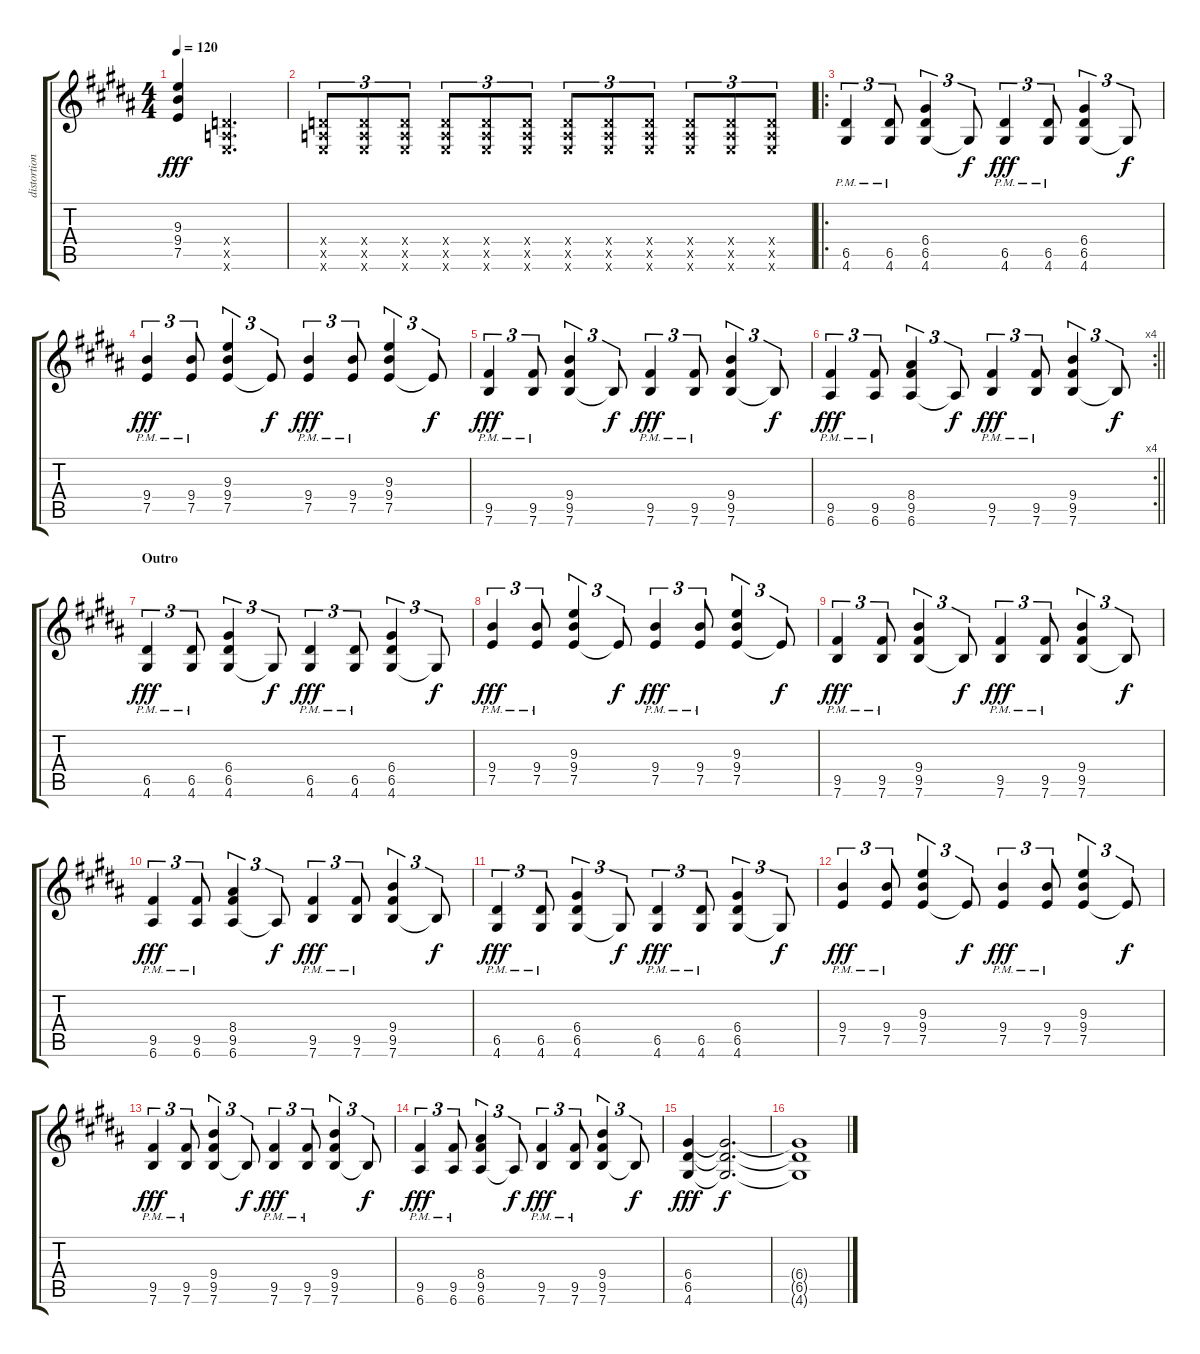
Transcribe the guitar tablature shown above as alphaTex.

\track ("distortion" "distortion") {instrument distortionguitar}
\staff {score tabs}
\tuning (E4 B3 G3 D3 A2 E2) {hide}
\ts (4 4)
\tempo 120
\clef g2
\ks g#minor
(9.3 9.4 7.5).4{dy fff} (0.4{x} 0.5{x} 0.6{x}).2{d} |
(0.4{x} 0.5{x} 0.6{x}).8{tu (3 2)} (0.4{x} 0.5{x} 0.6{x}).8{tu (3 2)} (0.4{x} 0.5{x} 0.6{x}).8{tu (3 2)} (0.4{x} 0.5{x} 0.6{x}).8{tu (3 2)} (0.4{x} 0.5{x} 0.6{x}).8{tu (3 2)} (0.4{x} 0.5{x} 0.6{x}).8{tu (3 2)} (0.4{x} 0.5{x} 0.6{x}).8{tu (3 2)} (0.4{x} 0.5{x} 0.6{x}).8{tu (3 2)} (0.4{x} 0.5{x} 0.6{x}).8{tu (3 2)} (0.4{x} 0.5{x} 0.6{x}).8{tu (3 2)} (0.4{x} 0.5{x} 0.6{x}).8{tu (3 2)} (0.4{x} 0.5{x} 0.6{x}).8{tu (3 2)} |
\ro
(6.5 4.6{pm}).4{tu (3 2) volume 13} (6.5 4.6{pm}).8{tu (3 2)} (6.4 6.5 4.6).4{tu (3 2)} 4.6{t}.8{tu (3 2) dy f} (6.5 4.6{pm}).4{tu (3 2) dy fff} (6.5 4.6{pm}).8{tu (3 2)} (6.4 6.5 4.6).4{tu (3 2)} 4.6{t}.8{tu (3 2) dy f} |
(9.4 7.5{pm}).4{tu (3 2) dy fff} (9.4 7.5{pm}).8{tu (3 2)} (9.3 9.4 7.5).4{tu (3 2)} 7.5{t}.8{tu (3 2) dy f} (9.4 7.5{pm}).4{tu (3 2) dy fff} (9.4 7.5{pm}).8{tu (3 2)} (9.3 9.4 7.5).4{tu (3 2)} 7.5{t}.8{tu (3 2) dy f} |
(9.5 7.6{pm}).4{tu (3 2) dy fff} (9.5 7.6{pm}).8{tu (3 2)} (9.4 9.5 7.6).4{tu (3 2)} 7.6{t}.8{tu (3 2) dy f} (9.5 7.6{pm}).4{tu (3 2) dy fff} (9.5 7.6{pm}).8{tu (3 2)} (9.4 9.5 7.6).4{tu (3 2)} 7.6{t}.8{tu (3 2) dy f} |
\rc 4
\barLineRight lightlight
(9.5 6.6{pm}).4{tu (3 2) dy fff} (9.5 6.6{pm}).8{tu (3 2)} (8.4 9.5 6.6).4{tu (3 2)} 6.6{t}.8{tu (3 2) dy f} (9.5 7.6{pm}).4{tu (3 2) dy fff} (9.5 7.6{pm}).8{tu (3 2)} (9.4 9.5 7.6).4{tu (3 2)} 7.6{t}.8{tu (3 2) dy f} |
\section ("" "Outro")
(6.5 4.6{pm}).4{tu (3 2) dy fff} (6.5 4.6{pm}).8{tu (3 2)} (6.4 6.5 4.6).4{tu (3 2)} 4.6{t}.8{tu (3 2) dy f} (6.5 4.6{pm}).4{tu (3 2) dy fff} (6.5 4.6{pm}).8{tu (3 2)} (6.4 6.5 4.6).4{tu (3 2)} 4.6{t}.8{tu (3 2) dy f} |
(9.4 7.5{pm}).4{tu (3 2) dy fff} (9.4 7.5{pm}).8{tu (3 2)} (9.3 9.4 7.5).4{tu (3 2)} 7.5{t}.8{tu (3 2) dy f} (9.4 7.5{pm}).4{tu (3 2) dy fff} (9.4 7.5{pm}).8{tu (3 2)} (9.3 9.4 7.5).4{tu (3 2)} 7.5{t}.8{tu (3 2) dy f} |
(9.5 7.6{pm}).4{tu (3 2) dy fff} (9.5 7.6{pm}).8{tu (3 2)} (9.4 9.5 7.6).4{tu (3 2)} 7.6{t}.8{tu (3 2) dy f} (9.5 7.6{pm}).4{tu (3 2) dy fff} (9.5 7.6{pm}).8{tu (3 2)} (9.4 9.5 7.6).4{tu (3 2)} 7.6{t}.8{tu (3 2) dy f} |
(9.5 6.6{pm}).4{tu (3 2) dy fff} (9.5 6.6{pm}).8{tu (3 2)} (8.4 9.5 6.6).4{tu (3 2)} 6.6{t}.8{tu (3 2) dy f} (9.5 7.6{pm}).4{tu (3 2) dy fff} (9.5 7.6{pm}).8{tu (3 2)} (9.4 9.5 7.6).4{tu (3 2)} 7.6{t}.8{tu (3 2) dy f} |
(6.5 4.6{pm}).4{tu (3 2) dy fff} (6.5 4.6{pm}).8{tu (3 2)} (6.4 6.5 4.6).4{tu (3 2)} 4.6{t}.8{tu (3 2) dy f} (6.5 4.6{pm}).4{tu (3 2) dy fff} (6.5 4.6{pm}).8{tu (3 2)} (6.4 6.5 4.6).4{tu (3 2)} 4.6{t}.8{tu (3 2) dy f} |
(9.4 7.5{pm}).4{tu (3 2) dy fff} (9.4 7.5{pm}).8{tu (3 2)} (9.3 9.4 7.5).4{tu (3 2)} 7.5{t}.8{tu (3 2) dy f} (9.4 7.5{pm}).4{tu (3 2) dy fff} (9.4 7.5{pm}).8{tu (3 2)} (9.3 9.4 7.5).4{tu (3 2)} 7.5{t}.8{tu (3 2) dy f} |
(9.5 7.6{pm}).4{tu (3 2) dy fff} (9.5 7.6{pm}).8{tu (3 2)} (9.4 9.5 7.6).4{tu (3 2)} 7.6{t}.8{tu (3 2) dy f} (9.5 7.6{pm}).4{tu (3 2) dy fff} (9.5 7.6{pm}).8{tu (3 2)} (9.4 9.5 7.6).4{tu (3 2)} 7.6{t}.8{tu (3 2) dy f} |
(9.5 6.6{pm}).4{tu (3 2) dy fff} (9.5 6.6{pm}).8{tu (3 2)} (8.4 9.5 6.6).4{tu (3 2)} 6.6{t}.8{tu (3 2) dy f} (9.5 7.6{pm}).4{tu (3 2) dy fff} (9.5 7.6{pm}).8{tu (3 2)} (9.4 9.5 7.6).4{tu (3 2)} 7.6{t}.8{tu (3 2) dy f} |
(6.4 6.5 4.6).4{dy fff volume 16} (6.4{t} 6.5{t} 4.6{t}).2{d dy f volume 0} |
(6.4{t} 6.5{t} 4.6{t}).1
